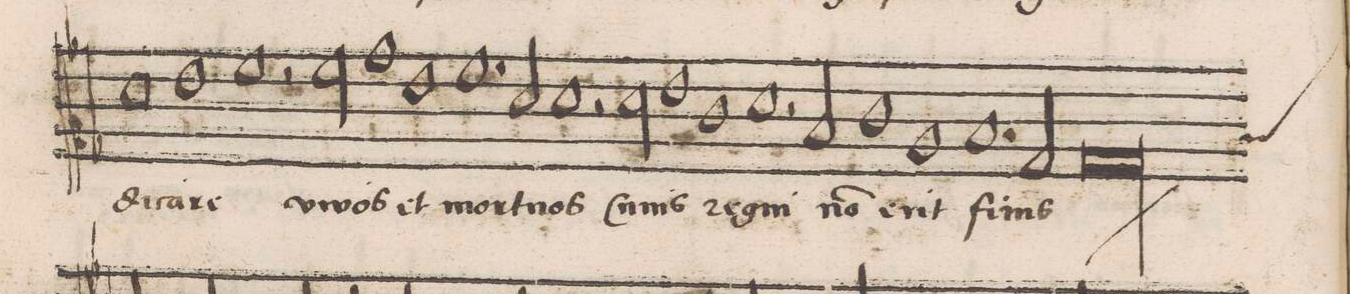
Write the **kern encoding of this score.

**kern	**text
*I"CANTVS	*
*clefC2	*
*k[b-]	*
*met(C|)	*
*M2/1	*
1f\	-di-
1g\	-ca-
=107-	=107-
1a\	-re
2r	.
2a\	vi-
=108-	=108-
1b-\	-vos
1g\	et
=109-	=109-
1.a\	mor-
2f/	-tu-
=110-	=110-
1f\	-os
2r	.
2f\	cu-
=111-	=111-
1g\	-ius
1e\	re-
=112-	=112-
1f\	-gni
2r	.
2d/	no(n)
=113-	=113-
1e\	e-
1c/	-rit
=114-	=114-
1.d/	fi-
2B-/	-nis
=115-	=115-
*custos:d	*
0B-\l	.
=116-	=116-
*-	*-
